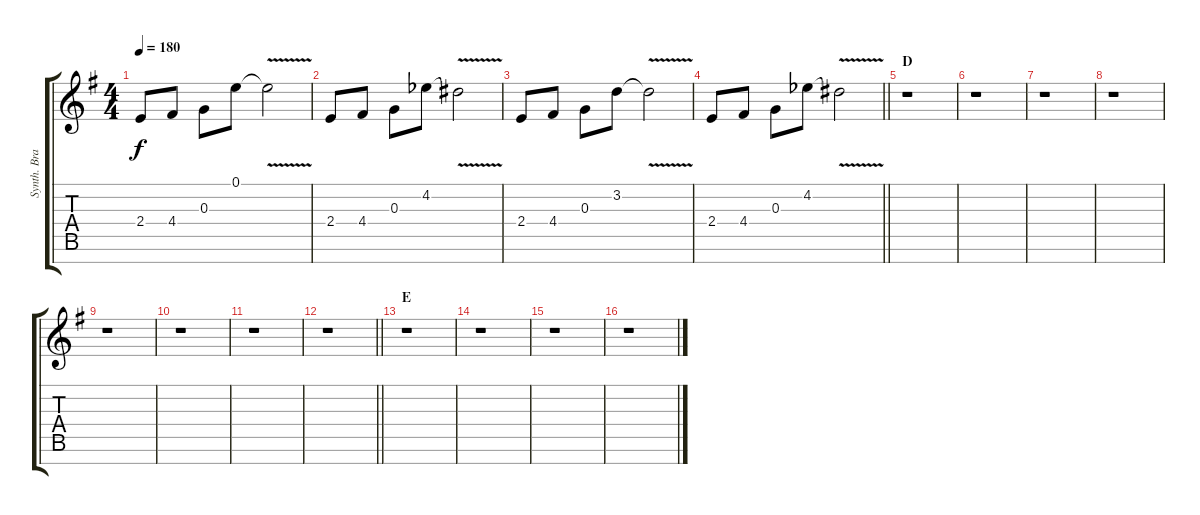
\track ("Synth. Brass" "Synth. Bra") {instrument synthbrass1}
\staff {score tabs}
\tuning (E5 B4 G4 D4 A3 E3 B2) {hide}
\ts (4 4)
\tempo 180
\clef g2
\ks g
2.4.8{dy f} 4.4.8 0.3.8 0.1.8 0.1{v t}.2 |
2.4.8 4.4.8 0.3.8 4.2{acc b}.8 4.2{v t}.2 |
2.4.8 4.4.8 0.3.8 3.2.8 3.2{v t}.2 |
\barLineRight lightlight
2.4.8 4.4.8 0.3.8 4.2{acc b}.8 4.2{v t}.2 |
\section ("" "D")
r.1 |
r.1 |
r.1 |
r.1 |
r.1 |
r.1 |
r.1 |
\barLineRight lightlight
r.1 |
\section ("" "E")
r.1 |
r.1 |
r.1 |
r.1
